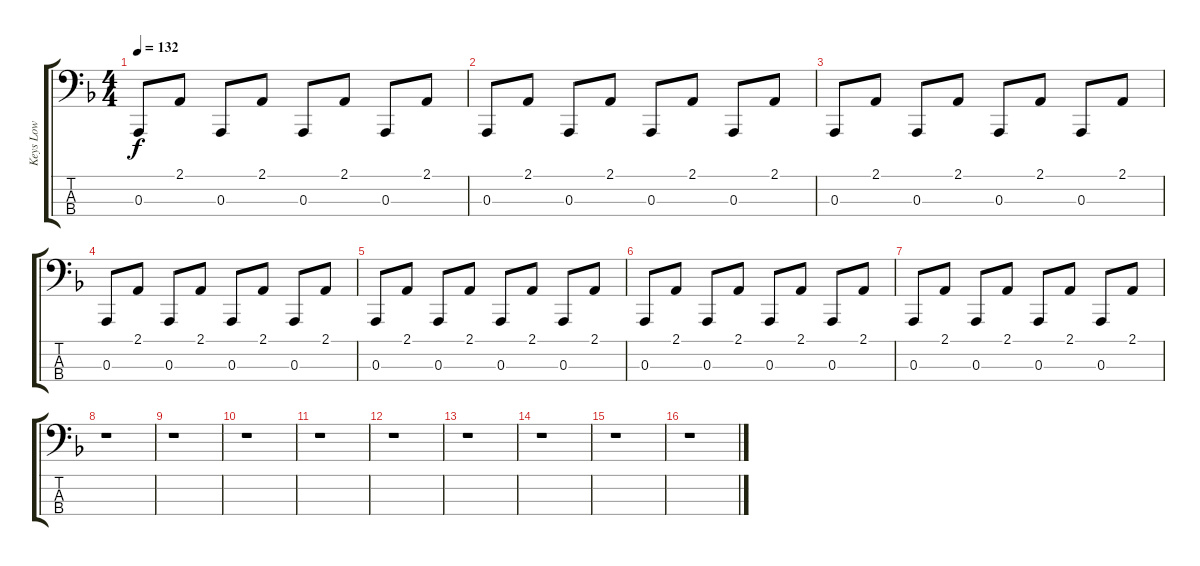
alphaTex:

\track ("Keys Low" "Keys Low") {instrument acousticgrandpiano}
\staff {score tabs}
\tuning (G2 D2 A1 E1) {hide}
\ts (4 4)
\tempo 132
\clef f4
\ks dminor
0.3.8{dy f} 2.1.8 0.3.8 2.1.8 0.3.8 2.1.8 0.3.8 2.1.8 |
0.3.8 2.1.8 0.3.8 2.1.8 0.3.8 2.1.8 0.3.8 2.1.8 |
0.3.8 2.1.8 0.3.8 2.1.8 0.3.8 2.1.8 0.3.8 2.1.8 |
0.3.8 2.1.8 0.3.8 2.1.8 0.3.8 2.1.8 0.3.8 2.1.8 |
0.3.8 2.1.8 0.3.8 2.1.8 0.3.8 2.1.8 0.3.8 2.1.8 |
0.3.8 2.1.8 0.3.8 2.1.8 0.3.8 2.1.8 0.3.8 2.1.8 |
0.3.8 2.1.8 0.3.8 2.1.8 0.3.8 2.1.8 0.3.8 2.1.8 |
r.1 |
r.1 |
r.1 |
r.1 |
r.1 |
r.1 |
r.1 |
r.1 |
r.1
